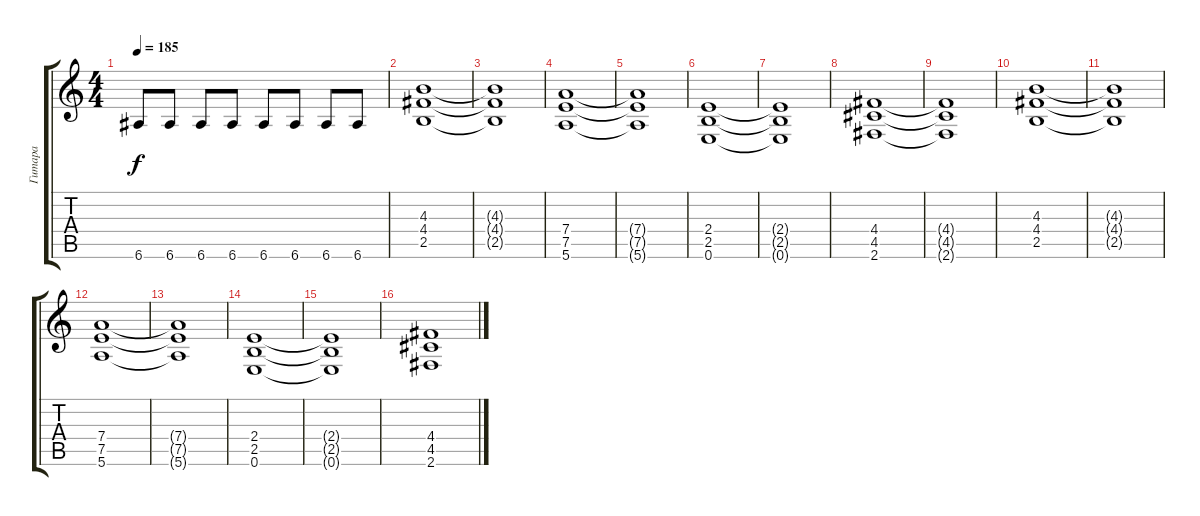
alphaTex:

\track ("Гитара" "Гитара") {instrument distortionguitar}
\staff {score tabs}
\tuning (E4 B3 G3 D3 A2 E2) {hide}
\ts (4 4)
\tempo 185
\clef g2
\ks c
6.6.8{dy f} 6.6.8 6.6.8 6.6.8 6.6.8 6.6.8 6.6.8 6.6.8 |
(4.3 4.4 2.5).1 |
(4.3{t} 4.4{t} 2.5{t}).1 |
(7.4 7.5 5.6).1 |
(7.4{t} 7.5{t} 5.6{t}).1 |
(2.4 2.5 0.6).1 |
(2.4{t} 2.5{t} 0.6{t}).1 |
(4.4 4.5 2.6).1 |
(4.4{t} 4.5{t} 2.6{t}).1 |
(4.3 4.4 2.5).1 |
(4.3{t} 4.4{t} 2.5{t}).1 |
(7.4 7.5 5.6).1 |
(7.4{t} 7.5{t} 5.6{t}).1 |
(2.4 2.5 0.6).1 |
(2.4{t} 2.5{t} 0.6{t}).1 |
(4.4 4.5 2.6).1
